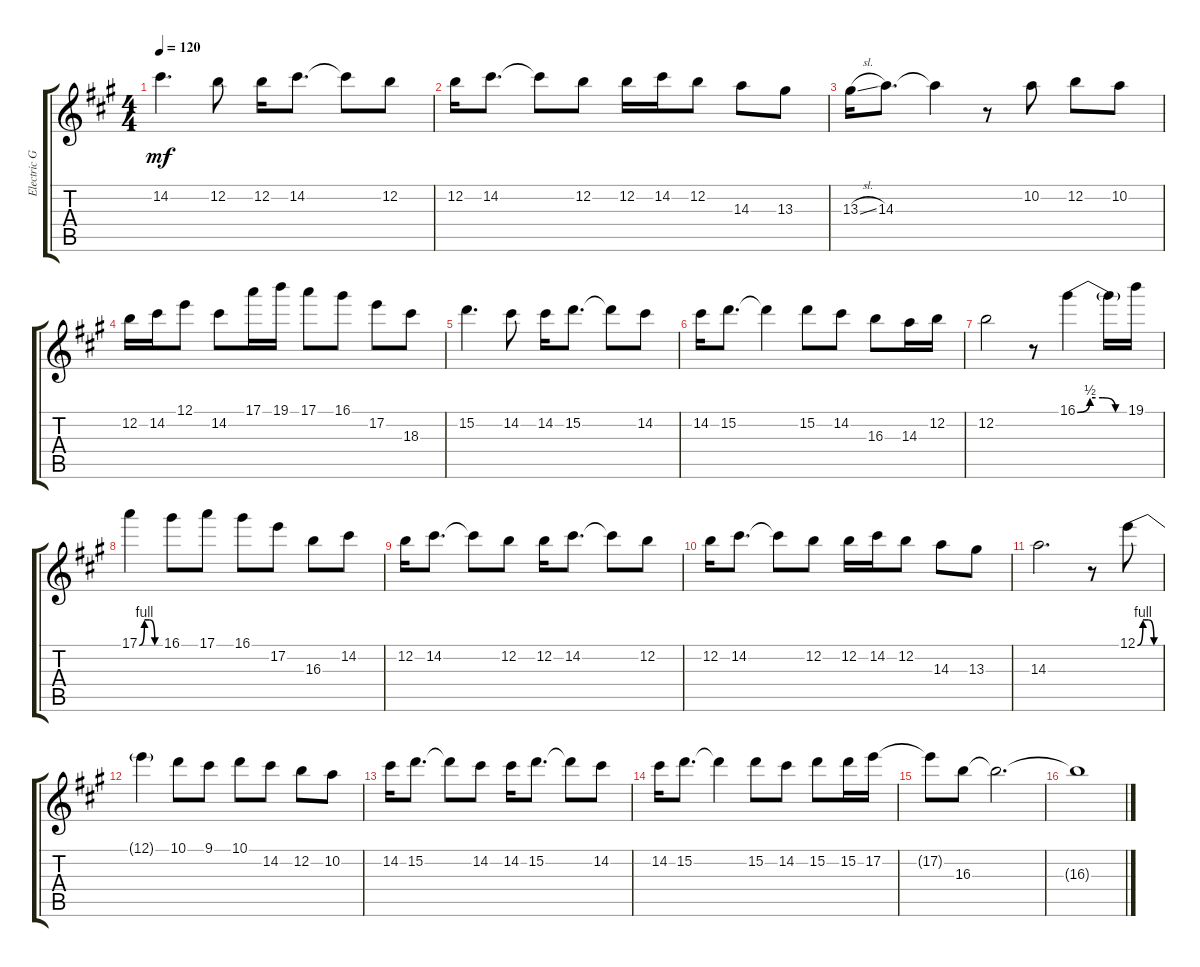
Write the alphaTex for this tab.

\track ("Electric Guitar" "Electric G") {instrument overdrivenguitar}
\staff {score tabs}
\tuning (E4 B3 G3 D3 A2 E2) {hide}
\ts (4 4)
\tempo 120
\clef g2
\ks a
14.2.4{d dy mf} 12.2.8 12.2.16 14.2.8{d} 14.2{t}.8 12.2.8 |
12.2.16 14.2.8{d} 14.2{t}.8 12.2.8 12.2.16 14.2.16 12.2.8 14.3.8 13.3.8 |
13.3{sl}.16 14.3.8{d} 14.3{t}.4 r.8 10.2.8 12.2.8 10.2.8 |
12.2.16 14.2.16 12.1.8 14.2.8 17.1.16 19.1.16 17.1.8 16.1.8 17.2.8 18.3.8 |
15.2.4{d} 14.2.8 14.2.16 15.2.8{d} 15.2{t}.8 14.2.8 |
14.2.16 15.2.8{d} 15.2{t}.4 15.2.8 14.2.8 16.3.8 14.3.16 12.2.16 |
12.2.2 r.8 16.1{be (custom 0 0 15 2 30 2 45 0 60 0)}.4 16.1{t}.16 19.1.16 |
17.1{be (custom 0 0 15 4 30 4 45 0 60 0)}.4 16.1.8 17.1.8 16.1.8 17.2.8 16.3.8 14.2.8 |
12.2.16 14.2.8{d} 14.2{t}.8 12.2.8 12.2.16 14.2.8{d} 14.2{t}.8 12.2.8 |
12.2.16 14.2.8{d} 14.2{t}.8 12.2.8 12.2.16 14.2.16 12.2.8 14.3.8 13.3.8 |
14.3.2{d} r.8 12.1{be (custom 0 0 15 4 30 4 45 0 60 0)}.8 |
12.1{t}.4 10.1.8 9.1.8 10.1.8 14.2.8 12.2.8 10.2.8 |
14.2.16 15.2.8{d} 15.2{t}.8 14.2.8 14.2.16 15.2.8{d} 15.2{t}.8 14.2.8 |
14.2.16 15.2.8{d} 15.2{t}.4 15.2.8 14.2.8 15.2.8 15.2.16 17.2.16 |
17.2{t}.8 16.3.8 16.3{t}.2{d} |
16.3{t}.1
